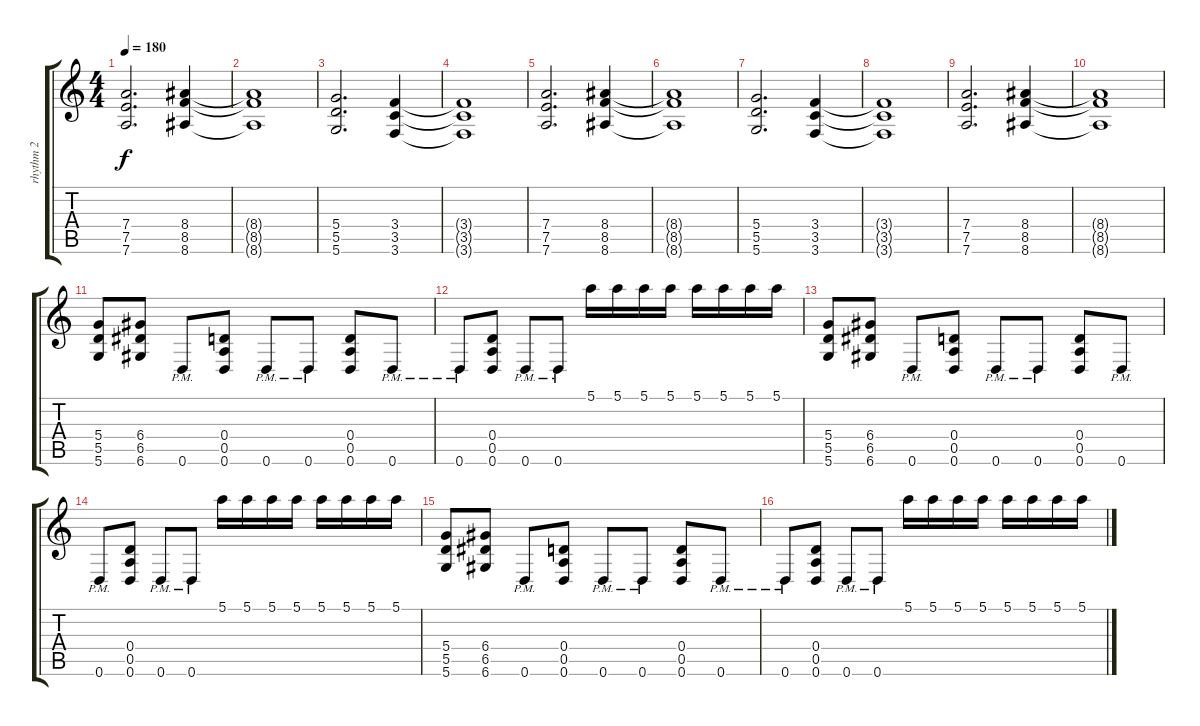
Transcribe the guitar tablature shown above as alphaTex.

\track ("rhythm 2" "rhythm 2") {instrument distortionguitar}
\staff {score tabs}
\tuning (E4 B3 G3 D3 A2 D2) {hide}
\ts (4 4)
\tempo 180
\clef g2
\ks c
(7.4 7.5 7.6).2{d dy f} (8.4 8.5 8.6).4 |
(8.4{t} 8.5{t} 8.6{t}).1 |
(5.4 5.5 5.6).2{d} (3.4 3.5 3.6).4 |
(3.4{t} 3.5{t} 3.6{t}).1 |
(7.4 7.5 7.6).2{d} (8.4 8.5 8.6).4 |
(8.4{t} 8.5{t} 8.6{t}).1 |
(5.4 5.5 5.6).2{d} (3.4 3.5 3.6).4 |
(3.4{t} 3.5{t} 3.6{t}).1 |
(7.4 7.5 7.6).2{d} (8.4 8.5 8.6).4 |
(8.4{t} 8.5{t} 8.6{t}).1 |
(5.4 5.5 5.6).8 (6.4 6.5 6.6).8 0.6{pm}.8 (0.4 0.5 0.6).8 0.6{pm}.8 0.6{pm}.8 (0.4 0.5 0.6).8 0.6{pm}.8 |
0.6{pm}.8 (0.4 0.5 0.6).8 0.6{pm}.8 0.6{pm}.8 5.1.16 5.1.16 5.1.16 5.1.16 5.1.16 5.1.16 5.1.16 5.1.16 |
(5.4 5.5 5.6).8 (6.4 6.5 6.6).8 0.6{pm}.8 (0.4 0.5 0.6).8 0.6{pm}.8 0.6{pm}.8 (0.4 0.5 0.6).8 0.6{pm}.8 |
0.6{pm}.8 (0.4 0.5 0.6).8 0.6{pm}.8 0.6{pm}.8 5.1.16 5.1.16 5.1.16 5.1.16 5.1.16 5.1.16 5.1.16 5.1.16 |
(5.4 5.5 5.6).8 (6.4 6.5 6.6).8 0.6{pm}.8 (0.4 0.5 0.6).8 0.6{pm}.8 0.6{pm}.8 (0.4 0.5 0.6).8 0.6{pm}.8 |
0.6{pm}.8 (0.4 0.5 0.6).8 0.6{pm}.8 0.6{pm}.8 5.1.16 5.1.16 5.1.16 5.1.16 5.1.16 5.1.16 5.1.16 5.1.16
